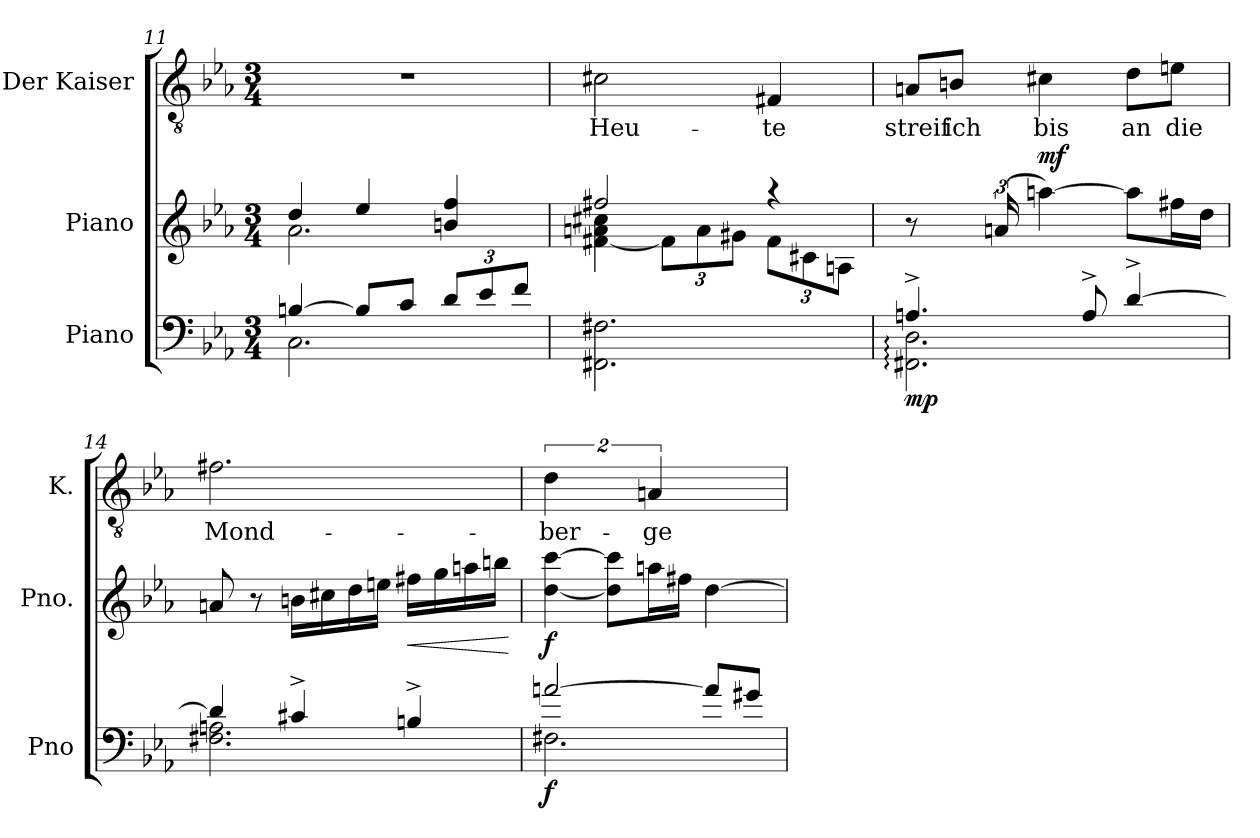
**kern	**dynam	**kern	**dynam	**kern	**text
*part3	*part3	*part2	*part2	*part1	*part1
*staff3	*staff3	*staff2	*staff2	*staff1	*staff1
*I"Piano	*	*I"Piano	*	*I"Der Kaiser	*
*I'Pno	*	*I'Pno.	*	*I'K.	*
*clefF4	*	*clefG2	*	*clefGv2	*
*k[b-e-a-]	*	*k[b-e-a-]	*	*k[b-e-a-]	*
*M3/4	*	*M3/4	*	*M3/4	*
=11	=11	=11	=11	=11	=11
*^	*	*^	*	*	*
[4Bn/	2.C\	.	4dd/	2.a-\	.	2.r	.
8B/L]	.	.	4ee-/	.	.	.	.
8c/J	.	.	.	.	.	.	.
*Xbrackettup	*	*	*	*	*	*	*
12d/L	.	.	4bn/ 4ff/	.	.	.	.
12e-/	.	.	.	.	.	.	.
12f/J	.	.	.	.	.	.	.
*v	*v	*	*	*	*	*	*
=12	=12	=12	=12	=12	=12	=12
!	!	!	!	!	!	!LO:LY:b
2.FF#X\ 2.F#X\	.	2ff#X/	[4f#X\ 4an\ 4cc#X\	.	2c#X\	Heu-
*	*	*	*Xbrackettup	*	*	*
.	.	.	12f#\L]	.	.	.
.	.	.	12a\	.	.	.
.	.	.	12g#X\J	.	.	.
!	!	!	!	!	!	!LO:LY:b
.	.	4r	12f#\L	.	4F#X/	-te
.	.	.	12c#X\	.	.	.
.	.	.	12An\J	.	.	.
!!LO:LB:g=z
=13	=13	=13	=13	=13	=13	=13
*^	*	*	*	*	*	*
!	!	!LO:DY:b	!	!	!	!	!LO:LY:b
*	*	*	*v	*v	*	*	*
4.An^/	2.FF#X\: 2.D\:	mp	8r	.	8An/L	streif
*	*	*	*brackettup	*	*	*
!	!	!	!	!	!	!LO:LY:b
.	.	.	24ryy	.	8Bn/J	ich
.	.	.	24ryy	.	.	.
.	.	.	(>24an!/	.	.	.
!	!	!	!	!LO:DY:a	!	!LO:LY:b
.	.	.	[4aan\)	mf	4c#X\	bis
8A^/	.	.	.	.	.	.
!	!	!	!	!	!	!LO:LY:b
[4d^/	.	.	8aa\L]	.	8d\L	an
!	!	!	!	!	!	!LO:LY:b
.	.	.	16ff#X\L	.	8en\J	die
.	.	.	16dd\JJ	.	.	.
=14	=14	=14	=14	=14	=14	=14
!	!	!	!	!	!	!LO:LY:b
4d/]	2.F#X\ 2.An\	.	8an/	.	2.f#X\	Mond-
.	.	.	8r	.	.	.
4c#X^/	.	.	16bn\LL	.	.	.
.	.	.	16cc#X\	.	.	.
.	.	.	16dd\	.	.	.
.	.	.	16een\JJ	.	.	.
!	!	!	!	!LO:HP:b	!	!
4Bn^/	.	.	16ff#X\LL	<	.	.
.	.	.	16gg\	.	.	.
.	.	.	16aan\	.	.	.
.	.	.	16bbn\JJ	.	.	.
*v	*v	*	*	*	*	*
.	.	.	[	.	.
=15	=15	=15	=15	=15	=15
*^	*	*	*	*	*
!	!	!LO:DY:b	!	!LO:DY:b	!	!LO:LY:b
[2an/	2.F#X\	f	[4dd\ [4ccc\	f	8%3d\	-ber-
.	.	.	8dd\] 8ccc\]L	.	.	.
!	!	!	!	!	!	!LO:LY:b
.	.	.	16aan\L	.	8%3An/	-ge
.	.	.	16ff#X\JJ	.	.	.
8a/L]	.	.	[4dd\	.	.	.
8g#X/J	.	.	.	.	.	.
*v	*v	*	*	*	*	*
=	=	=	=	=	=
*-	*-	*-	*-	*-	*-
